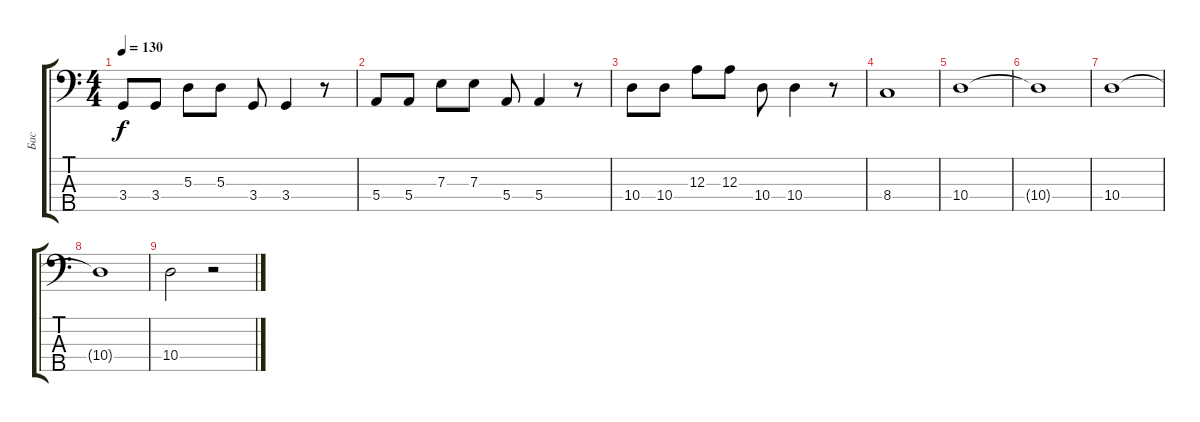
\track ("Бас" "Бас") {instrument synthbass2}
\staff {score tabs}
\tuning (G2 D2 A1 E1 B0) {hide}
\ts (4 4)
\tempo 130
\clef f4
\ks c
3.4.8{dy f} 3.4.8 5.3.8 5.3.8 3.4.8 3.4.4 r.8 |
5.4.8 5.4.8 7.3.8 7.3.8 5.4.8 5.4.4 r.8 |
10.4.8 10.4.8 12.3.8 12.3.8 10.4.8 10.4.4 r.8 |
8.4.1 |
10.4.1 |
10.4{t}.1 |
10.4.1 |
10.4{t}.1 |
10.4.2 r.2
